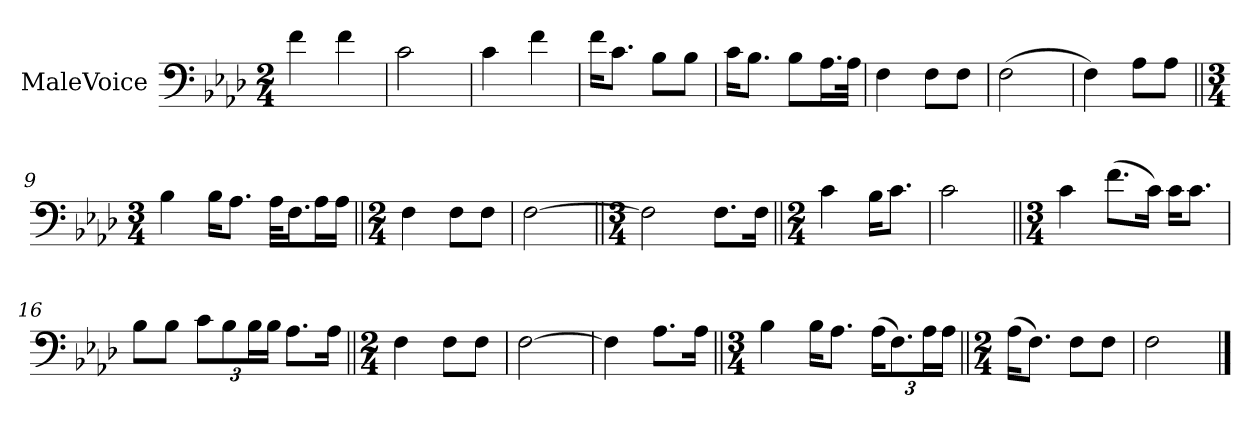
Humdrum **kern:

**kern
*part1
*staff1
*I"MaleVoice
*clefF4
*k[b-e-a-d-]
*M2/4
*MM92
=1
4f
4f
=2
2c
=3
4c
4f
=4
16f\KL
8.c\J
8B-\L
8B-\J
=5
16c\KL
8.B-\J
8B-\L
16.A-\L
32A-\JJk
=6
4F
8F\L
8F\J
=7
(2F
=8
4F)
8A-\L
8A-\J
=9||
*M3/4
4B-
16B-\KL
8.A-\J
32A-\KLL
16.F\J
16A-\L
16A-\JJ
=10||
*M2/4
4F
8F\L
8F\J
=11
[2F
=12||
*M3/4
2F]
8.F\L
16F\Jk
=13||
*M2/4
4c
16B-\KL
8.c\J
=14
2c
=15||
*M3/4
4c
(8.f\L
16c\Jk)
16c\KL
8.c\J
=16
8B-\L
8B-\J
12c\L
12B-\
24B-\L
24B-\JJ
8.A-\L
16A-\Jk
=17||
*M2/4
4F
8F\L
8F\J
=18
[2F
=19
4F]
8.A-\L
16A-\Jk
=20||
*M3/4
4B-
16B-\KL
8.A-\J
(24A-\KL
12.F\)
24A-\L
24A-\JJ
=21||
*M2/4
(16A-\KL
8.F\J)
8F\L
8F\J
=22
2F
==
*-
